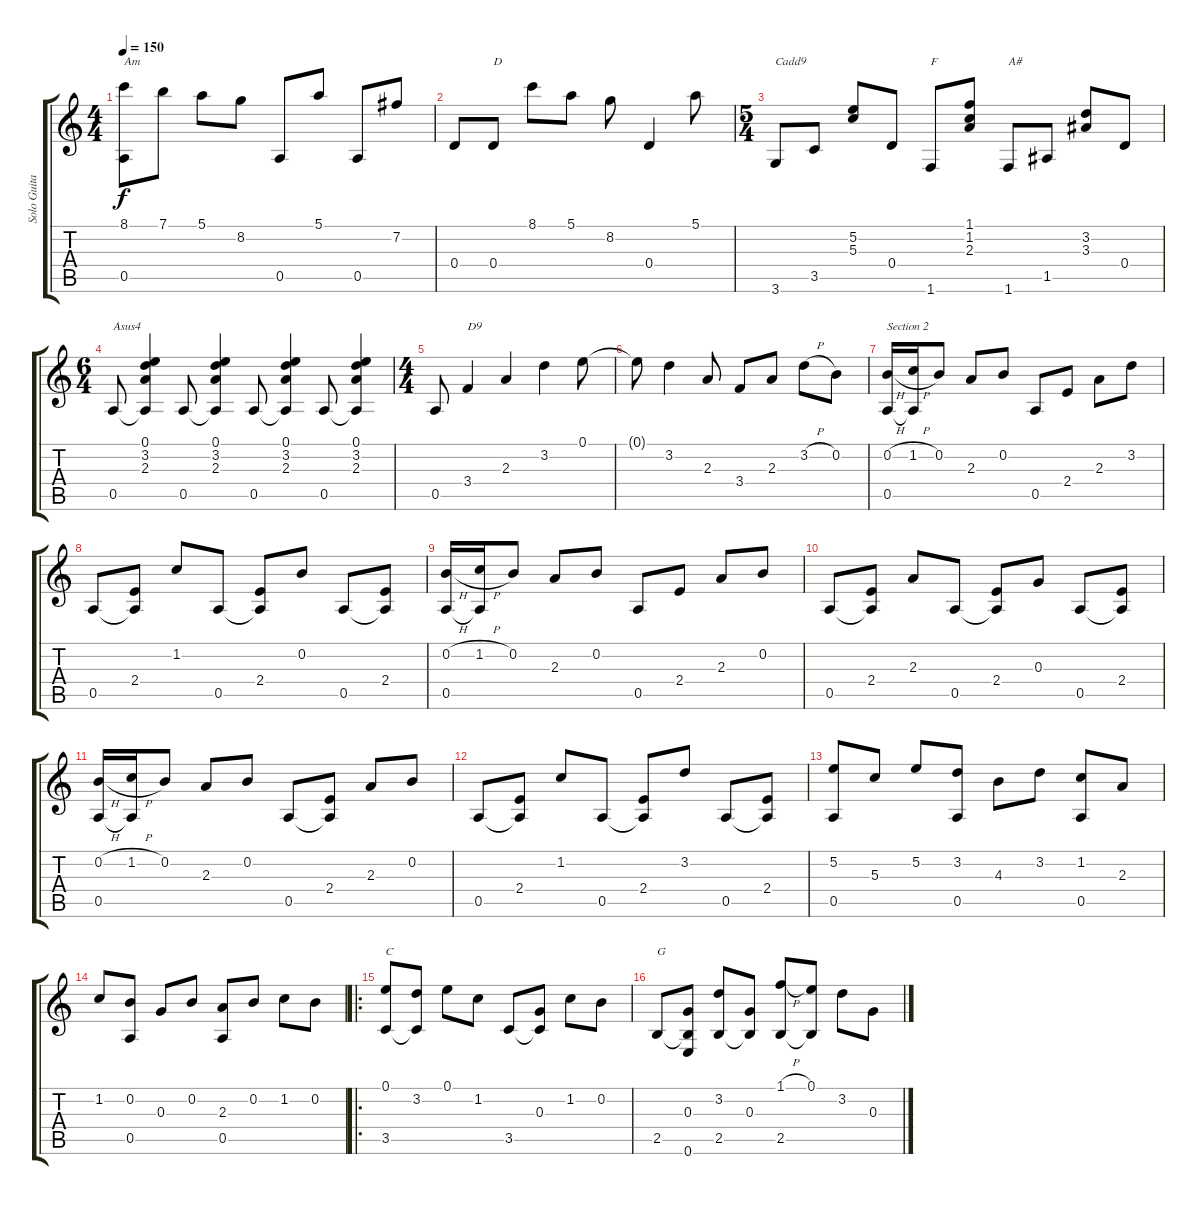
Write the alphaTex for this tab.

\track ("Solo Guitar" "Solo Guita") {instrument acousticguitarsteel}
\staff {score tabs}
\tuning (E4 B3 G3 D3 A2 E2) {hide}
\ts (4 4)
\tempo 150
\clef g2
\ks c
(8.1 0.5).8{txt "Am" dy f} 7.1.8 5.1.8 8.2.8 0.5.8 5.1.8 0.5.8 7.2.8 |
0.4.8 0.4.8{txt "D"} 8.1.8 5.1.8 8.2.8 0.4.4 5.1.8 |
\ts (5 4)
3.6.8{txt "Cadd9"} 3.5.8 (5.2 5.3).8 0.4.8 1.6.8{txt "F"} (1.1 1.2 2.3).8 1.6.8{txt "A#"} 1.5.8 (3.2 3.3).8 0.4.8 |
\ts (6 4)
0.5.8{txt "Asus4"} (0.1 3.2 2.3 0.5{t}).4 0.5.8 (0.1 3.2 2.3 0.5{t}).4 0.5.8 (0.1 3.2 2.3 0.5{t}).4 0.5.8 (0.1 3.2 2.3 0.5{t}).4 |
\ts (4 4)
0.5.8 3.4.4{txt "D9"} 2.3.4 3.2.4 0.1.8 |
0.1{t}.8 3.2.4 2.3.8 3.4.8 2.3.8 3.2{h}.8 0.2.8 |
(0.2{h} 0.5).16{txt "Section 2"} (1.2{h} 0.5{t}).16 0.2.8 2.3.8 0.2.8 0.5.8 2.4.8 2.3.8 3.2.8 |
0.5.8 (2.4 0.5{t}).8 1.2.8 0.5.8 (2.4 0.5{t}).8 0.2.8 0.5.8 (2.4 0.5{t}).8 |
(0.2{h} 0.5).16 (1.2{h} 0.5{t}).16 0.2.8 2.3.8 0.2.8 0.5.8 2.4.8 2.3.8 0.2.8 |
0.5.8 (2.4 0.5{t}).8 2.3.8 0.5.8 (2.4 0.5{t}).8 0.3.8 0.5.8 (2.4 0.5{t}).8 |
(0.2{h} 0.5).16 (1.2{h} 0.5{t}).16 0.2.8 2.3.8 0.2.8 0.5.8 (2.4 0.5{t}).8 2.3.8 0.2.8 |
0.5.8 (2.4 0.5{t}).8 1.2.8 0.5.8 (2.4 0.5{t}).8 3.2.8 0.5.8 (2.4 0.5{t}).8 |
(5.2 0.5).8 5.3.8 5.2.8 (3.2 0.5).8 4.3.8 3.2.8 (1.2 0.5).8 2.3.8 |
1.2.8 (0.2 0.5).8 0.3.8 0.2.8 (2.3 0.5).8 0.2.8 1.2.8 0.2.8 |
\ro
(0.1 3.5).8{txt "C"} (3.2 3.5{t}).8 0.1.8 1.2.8 3.5.8 (0.3 3.5{t}).8 1.2.8 0.2.8 |
2.5.8{txt "G"} (0.3 2.5{t} 0.6).8 (3.2 2.5).8 (0.3 2.5{t}).8 (1.1{h} 2.5).8 (0.1 2.5{t}).8 3.2.8 0.3.8
